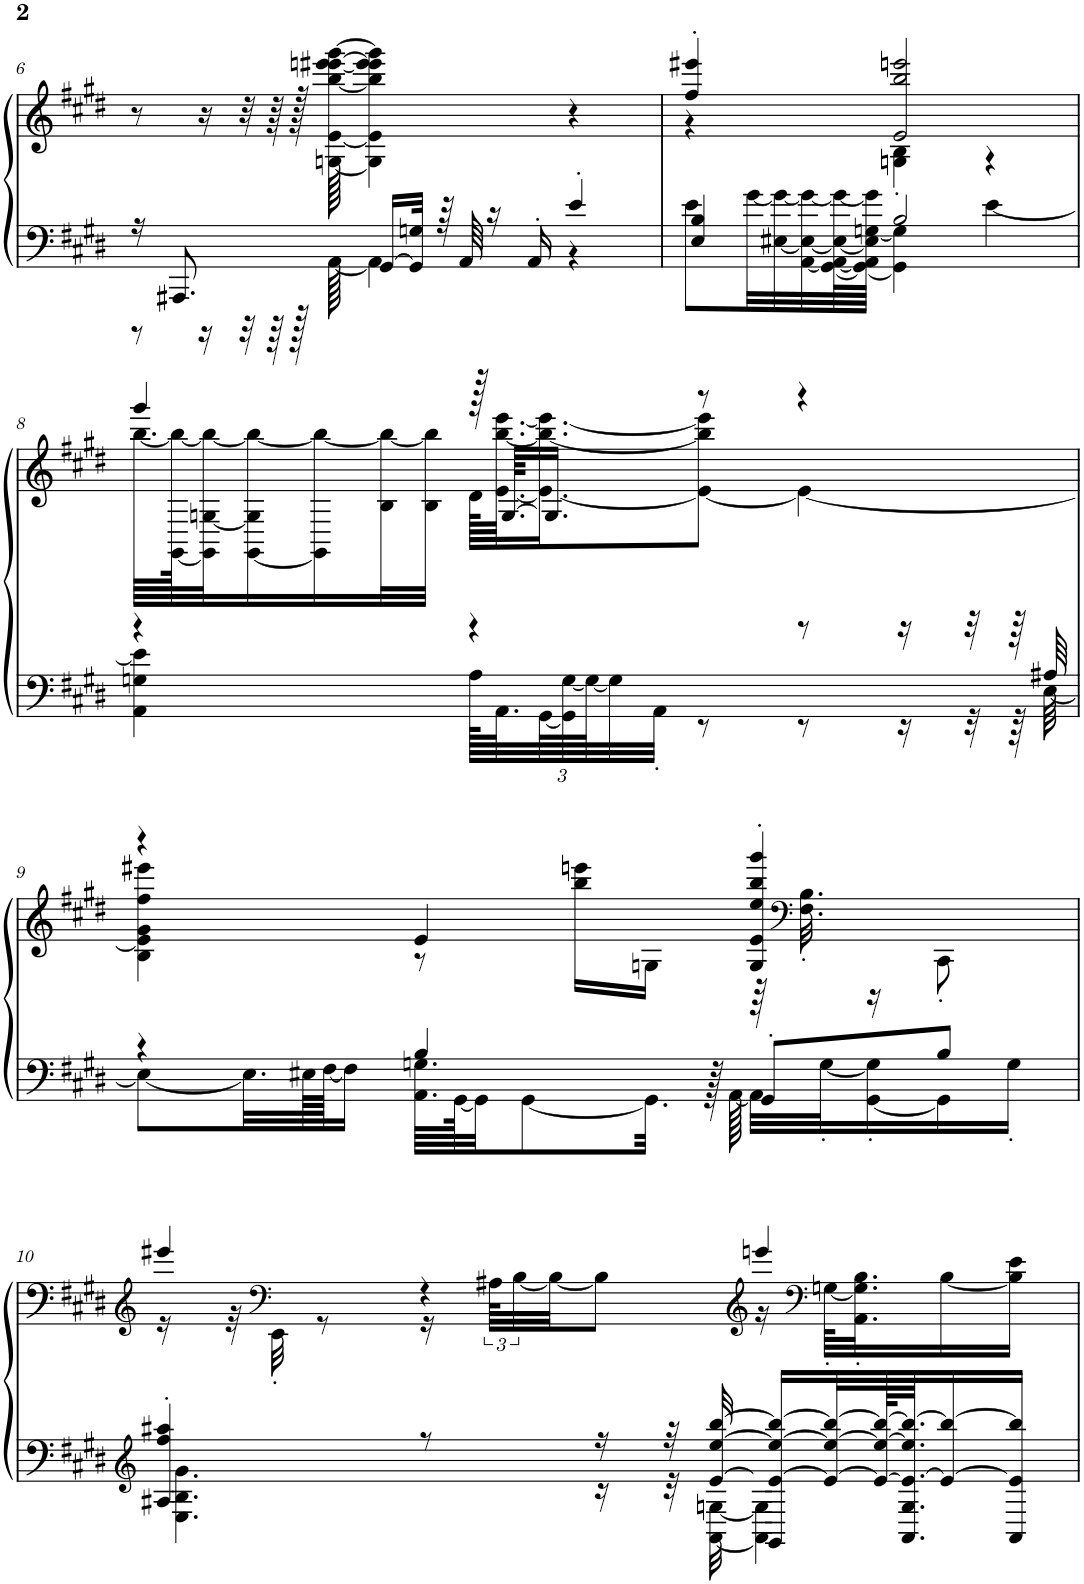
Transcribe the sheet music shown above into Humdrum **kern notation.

**kern	**kern
*part1	*part1
*staff2	*staff1
*I"Piano	*
*I'Pno.	*
!!LO:PB:g=z
*clefF4	*clefG2
*k[f#c#g#d#]	*k[f#c#g#d#]
*M3/4	*M3/4
=6	=6
*^	*
16r	8r	8r
8.AAA#X/	.	.
.	16r	16r
.	32r	32r
.	64r	64r
.	128r	128r
.	[128AA\	[128Gn\ [128e\ [128bb\ [128eeen\ [128eee#X\ [128ggg#\
[16GG#/LL	4AA\]	4G\] 4e\] 4bb\] 4eee\] 4eee#\] 4ggg#\]
32GG#/] 32Gn/JJk	.	.
64r	.	.
64AA/	.	.
16r	.	.
16AA'/	.	.
4e'/	4r	4r
=7	=7	=7
*	*	*^
4E/ 4B/	8e\L	4ff#/' 4eee#X/'	4r
.	[32g#\LL	.	.
.	[32E#X\ 32g#\_	.	.
.	[32AA\ 32E#\_ 32g#\_	.	.
.	[64GG#\ 64AA\_ 64E#\_ 64g#\_L	.	.
.	64GG#\_ 64AA\] 64E#\] [64Gn\ 64g#\]JJJJ	.	.
2B/	4GG#\] 4G\]	2e/ 2bb/ 2eeen/	4Gn\' 4B\'
.	[4e\	.	4r
!!LO:LB:g=z	!!
=8	=8	=8	=8
4r	4AA\ 4Gn\ 4e\]	4ggg#/	[64.bb\LLLL
.	.	.	[128GG#\ 128bb\_JK
.	.	.	32GG#\] [32Gn\ 32bb\_J
.	.	.	[16GG#\ 16G\] 16bb\_
.	.	.	16GG#\] 16bb\_
.	.	.	32B\ 32bb\_L
.	.	.	32B\ 32bb\]JJJ
4r	128A\KLLLL	128r	128d#\KLLLL
.	64.AA\	[64.G/KKLL	[64.e\ [64.bb\ [64.eee\JJ
*	*Xbrackettup	*	*
.	[96GG#\	16.G/JJ]	16.e\_ 16.bb\_ 16.eee\_J
.	96GG#\] [96G\	.	.
.	96G\J_	.	.
.	32G\]	.	.
.	32AA'\JJJ	.	.
.	8r	8r	8e\_ 8bb\] 8eee\]J
8r	8r	4r	4e\_
16r	16r	.	.
32r	32r	.	.
64r	64r	.	.
64A#X/	[64E\	.	.
!!LO:LB:g=z	!!
=9	=9	=9	=9
4r	8E\L_	4r	4B\ 4e\] 4g#\ 4ff#\ 4eee#X\
.	32.E\LL]	.	.
.	128E#X\LL	.	.
.	[128F#\JJJ	.	.
.	16F#\JJ]	.	.
4B/	64.AA\ 64.Gn\LLLL	4e/	8r
.	[128GG#\JK	.	.
.	32GG#\JJ]	.	.
.	[8GG#\	.	.
.	.	.	16bb\ 16eeen\LL
.	32.GG#\Jkk]	.	16Gn\JJ
.	128r	.	.
.	[128AA\	.	.
8GG#'/L	32AA\LLL]	4G/' 4e/' 4ee/' 4bb/' 4ggg#/'	64r
*	*	*clefF4	*
.	.	.	32.F#\' 32.B\'
.	[32G'\J	.	.
.	[16GG#\' 16G\]'	.	16r
8B/J	16GG#\]	.	8CC#'\
.	16G'\JJ	.	.
!!LO:LB:g=z	!!
=10	=10	=10	=10
*clefG2	*	*clefG2	*
4A#X/' 4ff#/' 4aa#X/'	4.E\ 4.B\ 4.g#\	4eee#X/	16r
.	.	.	32r
*	*	*clefF4	*
.	.	.	32EE'\
.	.	.	8r
8r	.	4r	16r
.	.	.	96A#X\KLLL
.	.	.	[48B\
.	.	.	32B\JJ_
16r	16r	.	8B\J]
32r	32r	.	.
[32e/ [32ee/ [32bb/	[32AA\ [32Gn\	.	.
*	*	*clefG2	*
16GG#/ 16e/_ 16ee/_ 16bb/_LL	4AA\] 4G\]	4eeen/	16r
*	*	*clefF4	*
32e/_ 32ee/_ 32bb/_L	.	.	[64Gn'\KLLL
.	.	.	32.AA\' 32.G\]' 32.B\'J
128e/_ 128ee/_ 128bb/_KL	.	.	.
64.AA/ 64.G/ 64.e/_ 64.ee/] 64.bb/_JJ	.	.	.
16e/_ 16bb/_	.	.	[16B\
16AA/ 16e/] 16bb/]JJ	.	.	16B\] 16e\JJ
*v	*v	*	*
*	*v	*v
=	=
*-	*-
